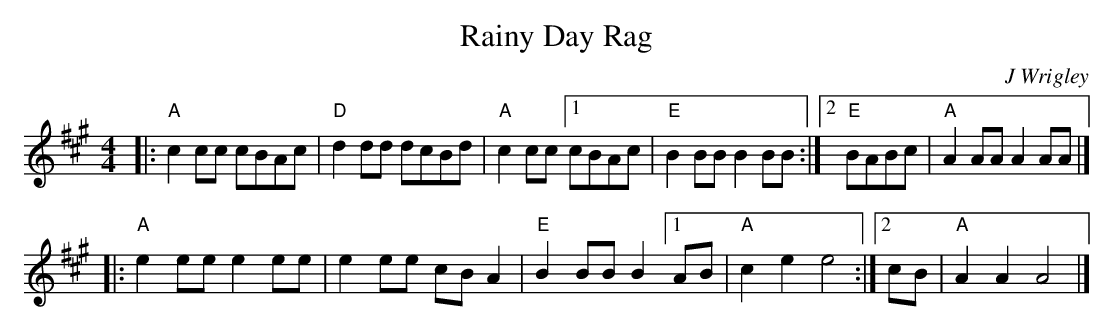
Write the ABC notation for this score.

X:1
T: Rainy Day Rag
C: J Wrigley
M: 4/4
L: 1/8
K: A
|: "A"c2cc cBAc | "D"d2dd dcBd | "A"c2cc [1 cBAc | "E"B2BB B2BB :|[2 "E"BABc | "A"A2AA A2AA |]
|: "A"e2ee e2ee | e2ee cBA2 | "E"B2BB B2 [1 AB | "A"c2e2 e4 :|[2 cB | "A"A2A2 A4 |]
